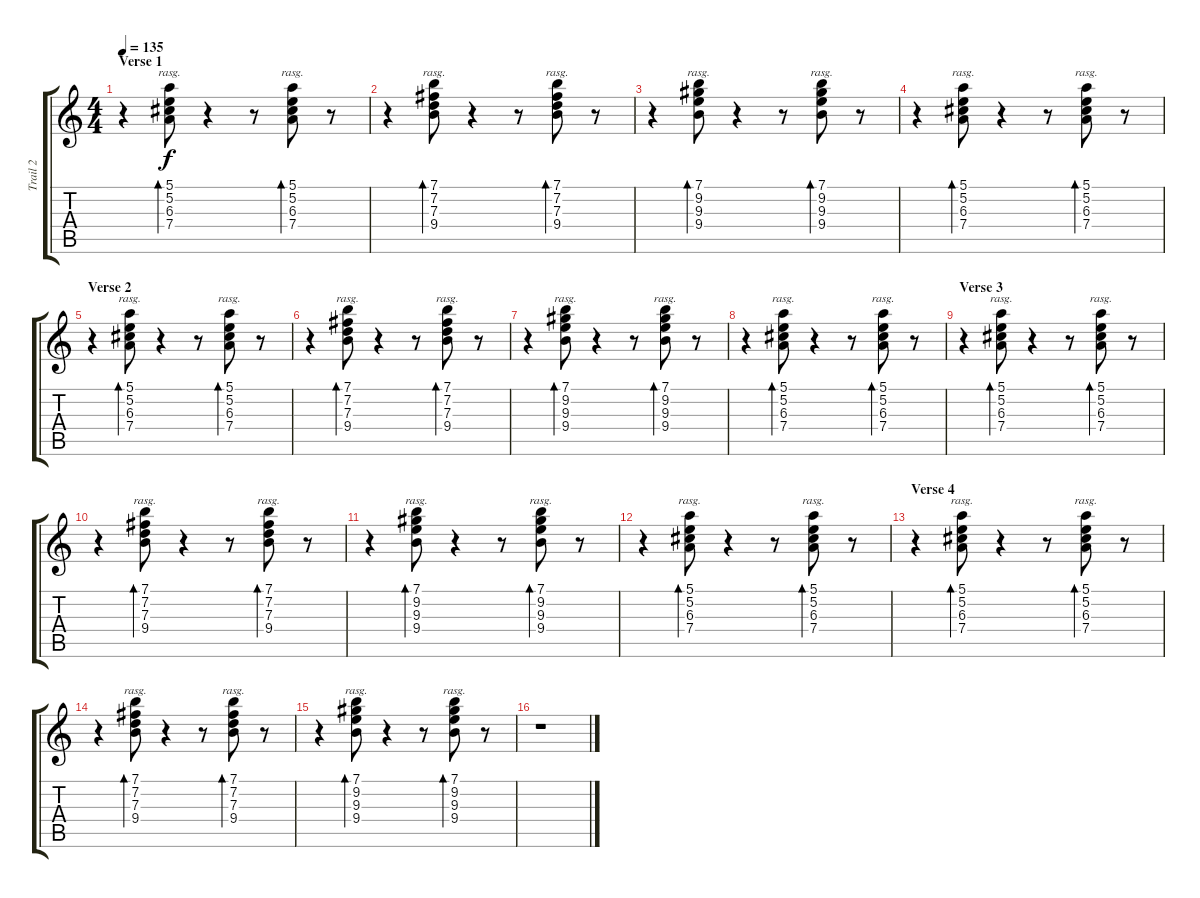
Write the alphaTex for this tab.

\track ("Trail 2" "Trail 2") {instrument electricguitarclean}
\staff {score tabs}
\tuning (E4 B3 G3 D3 A2 E2) {hide}
\ts (4 4)
\section ("" "Verse 1")
\tempo 135
\clef g2
\ks c
r.4{dy f instrument electricguitarclean} (5.1 5.2 6.3 7.4).8{bd 30 rasg ii} r.4 r.8 (5.1 5.2 6.3 7.4).8{bd 30 rasg ii} r.8 |
r.4 (7.1 7.2 7.3 9.4).8{bd 30 rasg ii} r.4 r.8 (7.1 7.2 7.3 9.4).8{bd 30 rasg ii} r.8 |
r.4 (7.1 9.2 9.3 9.4).8{bd 30 rasg ii} r.4 r.8 (7.1 9.2 9.3 9.4).8{bd 30 rasg ii} r.8 |
r.4 (5.1 5.2 6.3 7.4).8{bd 30 rasg ii} r.4 r.8 (5.1 5.2 6.3 7.4).8{bd 30 rasg ii} r.8 |
\section ("" "Verse 2")
r.4 (5.1 5.2 6.3 7.4).8{bd 30 rasg ii} r.4 r.8 (5.1 5.2 6.3 7.4).8{bd 30 rasg ii} r.8 |
r.4 (7.1 7.2 7.3 9.4).8{bd 30 rasg ii} r.4 r.8 (7.1 7.2 7.3 9.4).8{bd 30 rasg ii} r.8 |
r.4 (7.1 9.2 9.3 9.4).8{bd 30 rasg ii} r.4 r.8 (7.1 9.2 9.3 9.4).8{bd 30 rasg ii} r.8 |
r.4 (5.1 5.2 6.3 7.4).8{bd 30 rasg ii} r.4 r.8 (5.1 5.2 6.3 7.4).8{bd 30 rasg ii} r.8 |
\section ("" "Verse 3")
r.4 (5.1 5.2 6.3 7.4).8{bd 30 rasg ii} r.4 r.8 (5.1 5.2 6.3 7.4).8{bd 30 rasg ii} r.8 |
r.4 (7.1 7.2 7.3 9.4).8{bd 30 rasg ii} r.4 r.8 (7.1 7.2 7.3 9.4).8{bd 30 rasg ii} r.8 |
r.4 (7.1 9.2 9.3 9.4).8{bd 30 rasg ii} r.4 r.8 (7.1 9.2 9.3 9.4).8{bd 30 rasg ii} r.8 |
r.4 (5.1 5.2 6.3 7.4).8{bd 30 rasg ii} r.4 r.8 (5.1 5.2 6.3 7.4).8{bd 30 rasg ii} r.8 |
\section ("" "Verse 4")
r.4 (5.1 5.2 6.3 7.4).8{bd 30 rasg ii} r.4 r.8 (5.1 5.2 6.3 7.4).8{bd 30 rasg ii} r.8 |
r.4 (7.1 7.2 7.3 9.4).8{bd 30 rasg ii} r.4 r.8 (7.1 7.2 7.3 9.4).8{bd 30 rasg ii} r.8 |
r.4 (7.1 9.2 9.3 9.4).8{bd 30 rasg ii} r.4 r.8 (7.1 9.2 9.3 9.4).8{bd 30 rasg ii} r.8 |
r.1
